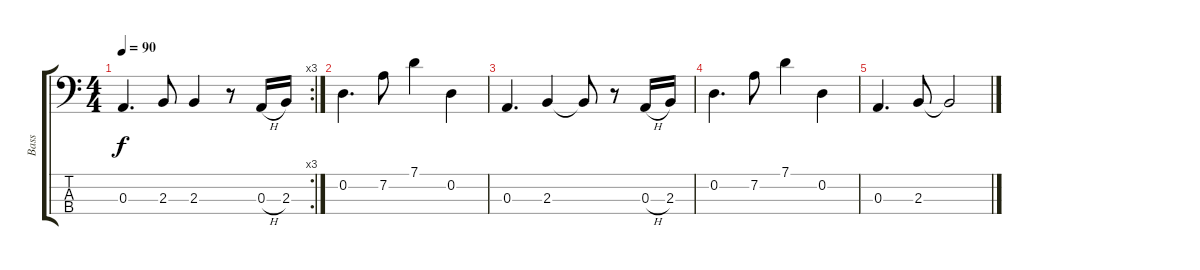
\track ("Bass" "Bass") {instrument electricbassfinger}
\staff {score tabs}
\tuning (G2 D2 A1 E1) {hide}
\rc 3
\ts (4 4)
\tempo 90
\clef f4
\ks c
0.3.4{d dy f} 2.3.8 2.3.4 r.8 0.3{h}.16 2.3.16 |
0.2.4{d} 7.2.8 7.1.4 0.2.4 |
0.3.4{d} 2.3.4 2.3{t}.8 r.8 0.3{h}.16 2.3.16 |
0.2.4{d} 7.2.8 7.1.4 0.2.4 |
0.3.4{d} 2.3.8 2.3{t}.2
